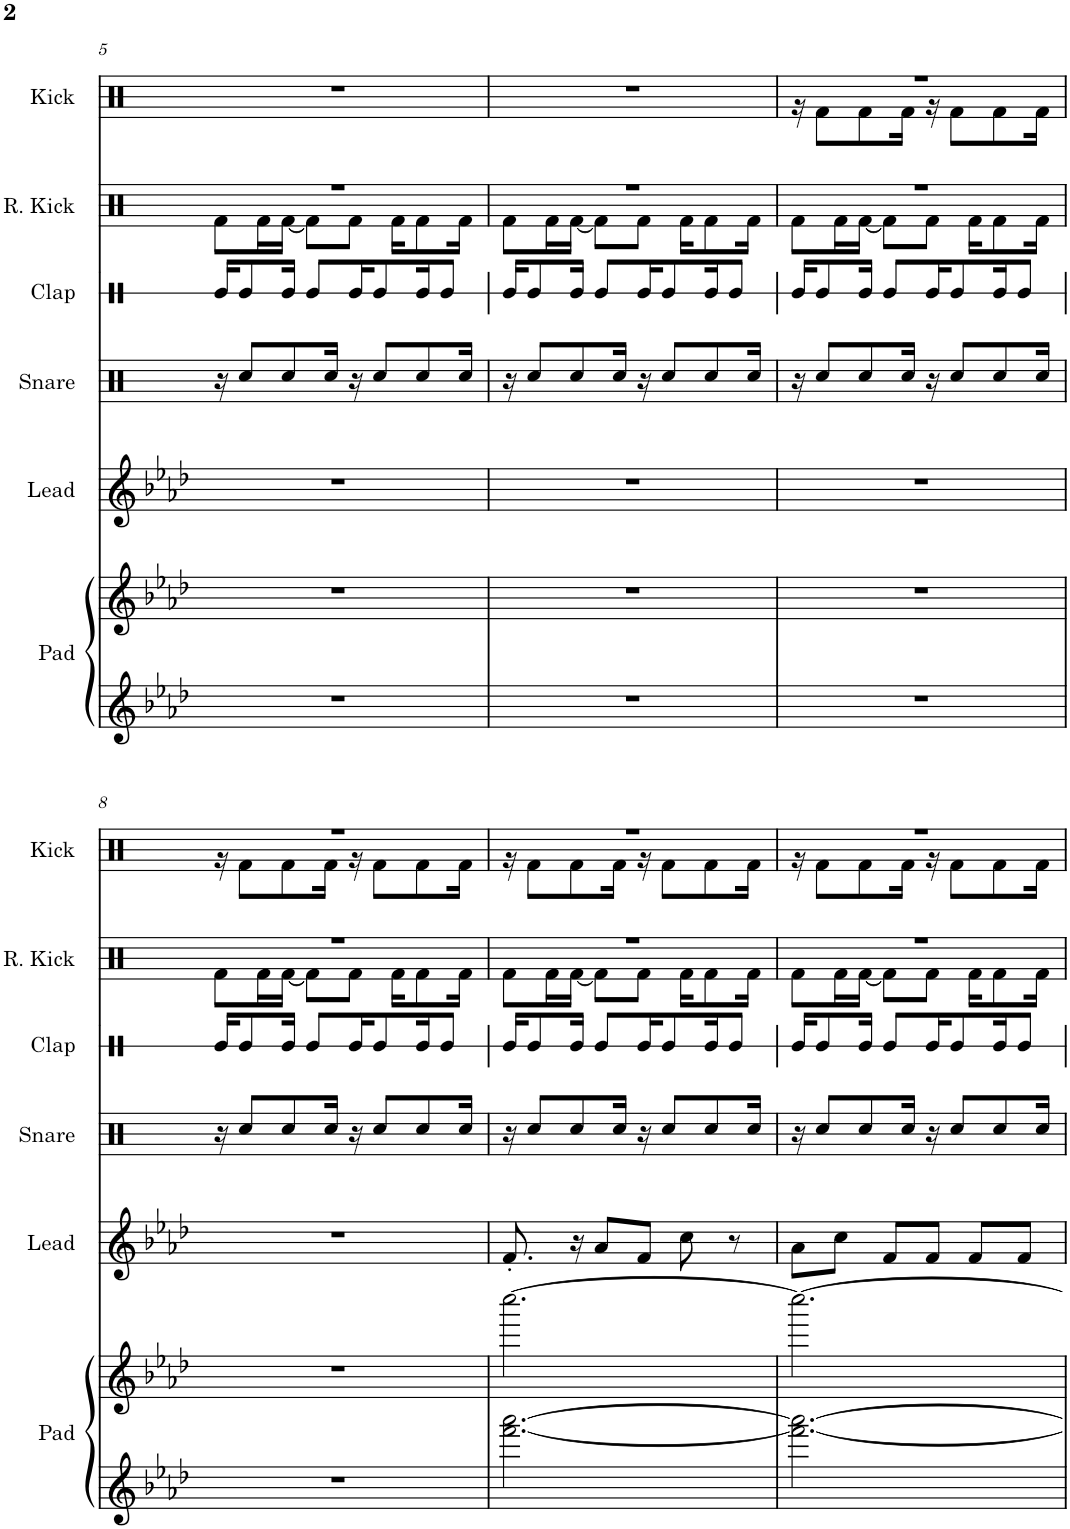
**kern	**kern	**kern	**kern	**kern	**kern	**kern
*part6	*part6	*part5	*part4	*part3	*part2	*part1
*staff7	*staff6	*staff5	*staff4	*staff3	*staff2	*staff1
*I"Pad	*	*I"Lead	*I"Snare	*I"Clap	*I"Reverb Kick	*I"Kick
*I'Pad	*	*I'Lead	*I'Snare	*I'Clap	*I'R. Kick	*I'Kick
!!LO:PB:g=z
*clefG2	*clefG2	*clefG2	*clefX	*clefX	*clefX	*clefX
*k[b-e-a-d-]	*k[b-e-a-d-]	*k[b-e-a-d-]	*k[b-e-a-d-]	*k[b-e-a-d-]	*k[b-e-a-d-]	*k[b-e-a-d-]
*M3/4	*M3/4	*M3/4	*M3/4	*M3/4	*M3/4	*M3/4
=5	=5	=5	=5	=5	=5	=5
*	*	*	*	*	*^	*
2.r	2.r	2.r	16r	16Re/KL	2.r	8Rf\L	2.r
.	.	.	8Rcc/L	8Re/	.	.	.
.	.	.	.	.	.	16Rf\L	.
.	.	.	8Rcc/	16Re/Jk	.	[16Rf\JJ	.
.	.	.	.	8Re/L	.	8Rf\L]	.
.	.	.	16Rcc/Jk	.	.	.	.
.	.	.	16r	16Re/K	.	8Rf\J	.
.	.	.	8Rcc/L	8Re/	.	.	.
.	.	.	.	.	.	16Rf\KL	.
.	.	.	8Rcc/	16Re/K	.	8Rf\	.
.	.	.	.	8Re/J	.	.	.
.	.	.	16Rcc/Jk	.	.	16Rf\Jk	.
=6	=6	=6	=6	=6	=6	=6	=6
2.r	2.r	2.r	16r	16Re/KL	2.r	8Rf\L	2.r
.	.	.	8Rcc/L	8Re/	.	.	.
.	.	.	.	.	.	16Rf\L	.
.	.	.	8Rcc/	16Re/Jk	.	[16Rf\JJ	.
.	.	.	.	8Re/L	.	8Rf\L]	.
.	.	.	16Rcc/Jk	.	.	.	.
.	.	.	16r	16Re/K	.	8Rf\J	.
.	.	.	8Rcc/L	8Re/	.	.	.
.	.	.	.	.	.	16Rf\KL	.
.	.	.	8Rcc/	16Re/K	.	8Rf\	.
.	.	.	.	8Re/J	.	.	.
.	.	.	16Rcc/Jk	.	.	16Rf\Jk	.
=7	=7	=7	=7	=7	=7	=7	=7
*	*	*	*	*	*	*	*^
2.r	2.r	2.r	16r	16Re/KL	2.r	8Rf\L	2.r	16r
.	.	.	8Rcc/L	8Re/	.	.	.	8Rf\L
.	.	.	.	.	.	16Rf\L	.	.
.	.	.	8Rcc/	16Re/Jk	.	[16Rf\JJ	.	8Rf\
.	.	.	.	8Re/L	.	8Rf\L]	.	.
.	.	.	16Rcc/Jk	.	.	.	.	16Rf\Jk
.	.	.	16r	16Re/K	.	8Rf\J	.	16r
.	.	.	8Rcc/L	8Re/	.	.	.	8Rf\L
.	.	.	.	.	.	16Rf\KL	.	.
.	.	.	8Rcc/	16Re/K	.	8Rf\	.	8Rf\
.	.	.	.	8Re/J	.	.	.	.
.	.	.	16Rcc/Jk	.	.	16Rf\Jk	.	16Rf\Jk
!!LO:LB:g=z	!!
=8	=8	=8	=8	=8	=8	=8	=8	=8
2.r	2.r	2.r	16r	16Re/KL	2.r	8Rf\L	2.r	16r
.	.	.	8Rcc/L	8Re/	.	.	.	8Rf\L
.	.	.	.	.	.	16Rf\L	.	.
.	.	.	8Rcc/	16Re/Jk	.	[16Rf\JJ	.	8Rf\
.	.	.	.	8Re/L	.	8Rf\L]	.	.
.	.	.	16Rcc/Jk	.	.	.	.	16Rf\Jk
.	.	.	16r	16Re/K	.	8Rf\J	.	16r
.	.	.	8Rcc/L	8Re/	.	.	.	8Rf\L
.	.	.	.	.	.	16Rf\KL	.	.
.	.	.	8Rcc/	16Re/K	.	8Rf\	.	8Rf\
.	.	.	.	8Re/J	.	.	.	.
.	.	.	16Rcc/Jk	.	.	16Rf\Jk	.	16Rf\Jk
=9	=9	=9	=9	=9	=9	=9	=9	=9
[2.fff\ [2.aaa-\	[2.cccc\	8.f'/	16r	16Re/KL	2.r	8Rf\L	2.r	16r
.	.	.	8Rcc/L	8Re/	.	.	.	8Rf\L
.	.	.	.	.	.	16Rf\L	.	.
.	.	16r	8Rcc/	16Re/Jk	.	[16Rf\JJ	.	8Rf\
.	.	8a-/L	.	8Re/L	.	8Rf\L]	.	.
.	.	.	16Rcc/Jk	.	.	.	.	16Rf\Jk
.	.	8f/J	16r	16Re/K	.	8Rf\J	.	16r
.	.	.	8Rcc/L	8Re/	.	.	.	8Rf\L
.	.	8cc\	.	.	.	16Rf\KL	.	.
.	.	.	8Rcc/	16Re/K	.	8Rf\	.	8Rf\
.	.	8r	.	8Re/J	.	.	.	.
.	.	.	16Rcc/Jk	.	.	16Rf\Jk	.	16Rf\Jk
=10	=10	=10	=10	=10	=10	=10	=10	=10
2.fff\_ 2.aaa-\_	2.cccc\_	8a-\L	16r	16Re/KL	2.r	8Rf\L	2.r	16r
.	.	.	8Rcc/L	8Re/	.	.	.	8Rf\L
.	.	8cc\J	.	.	.	16Rf\L	.	.
.	.	.	8Rcc/	16Re/Jk	.	[16Rf\JJ	.	8Rf\
.	.	8f/L	.	8Re/L	.	8Rf\L]	.	.
.	.	.	16Rcc/Jk	.	.	.	.	16Rf\Jk
.	.	8f/J	16r	16Re/K	.	8Rf\J	.	16r
.	.	.	8Rcc/L	8Re/	.	.	.	8Rf\L
.	.	8f/L	.	.	.	16Rf\KL	.	.
.	.	.	8Rcc/	16Re/K	.	8Rf\	.	8Rf\
.	.	8f/J	.	8Re/J	.	.	.	.
.	.	.	16Rcc/Jk	.	.	16Rf\Jk	.	16Rf\Jk
*	*	*	*	*	*v	*v	*	*
*	*	*	*	*	*	*v	*v
=	=	=	=	=	=	=
*-	*-	*-	*-	*-	*-	*-
